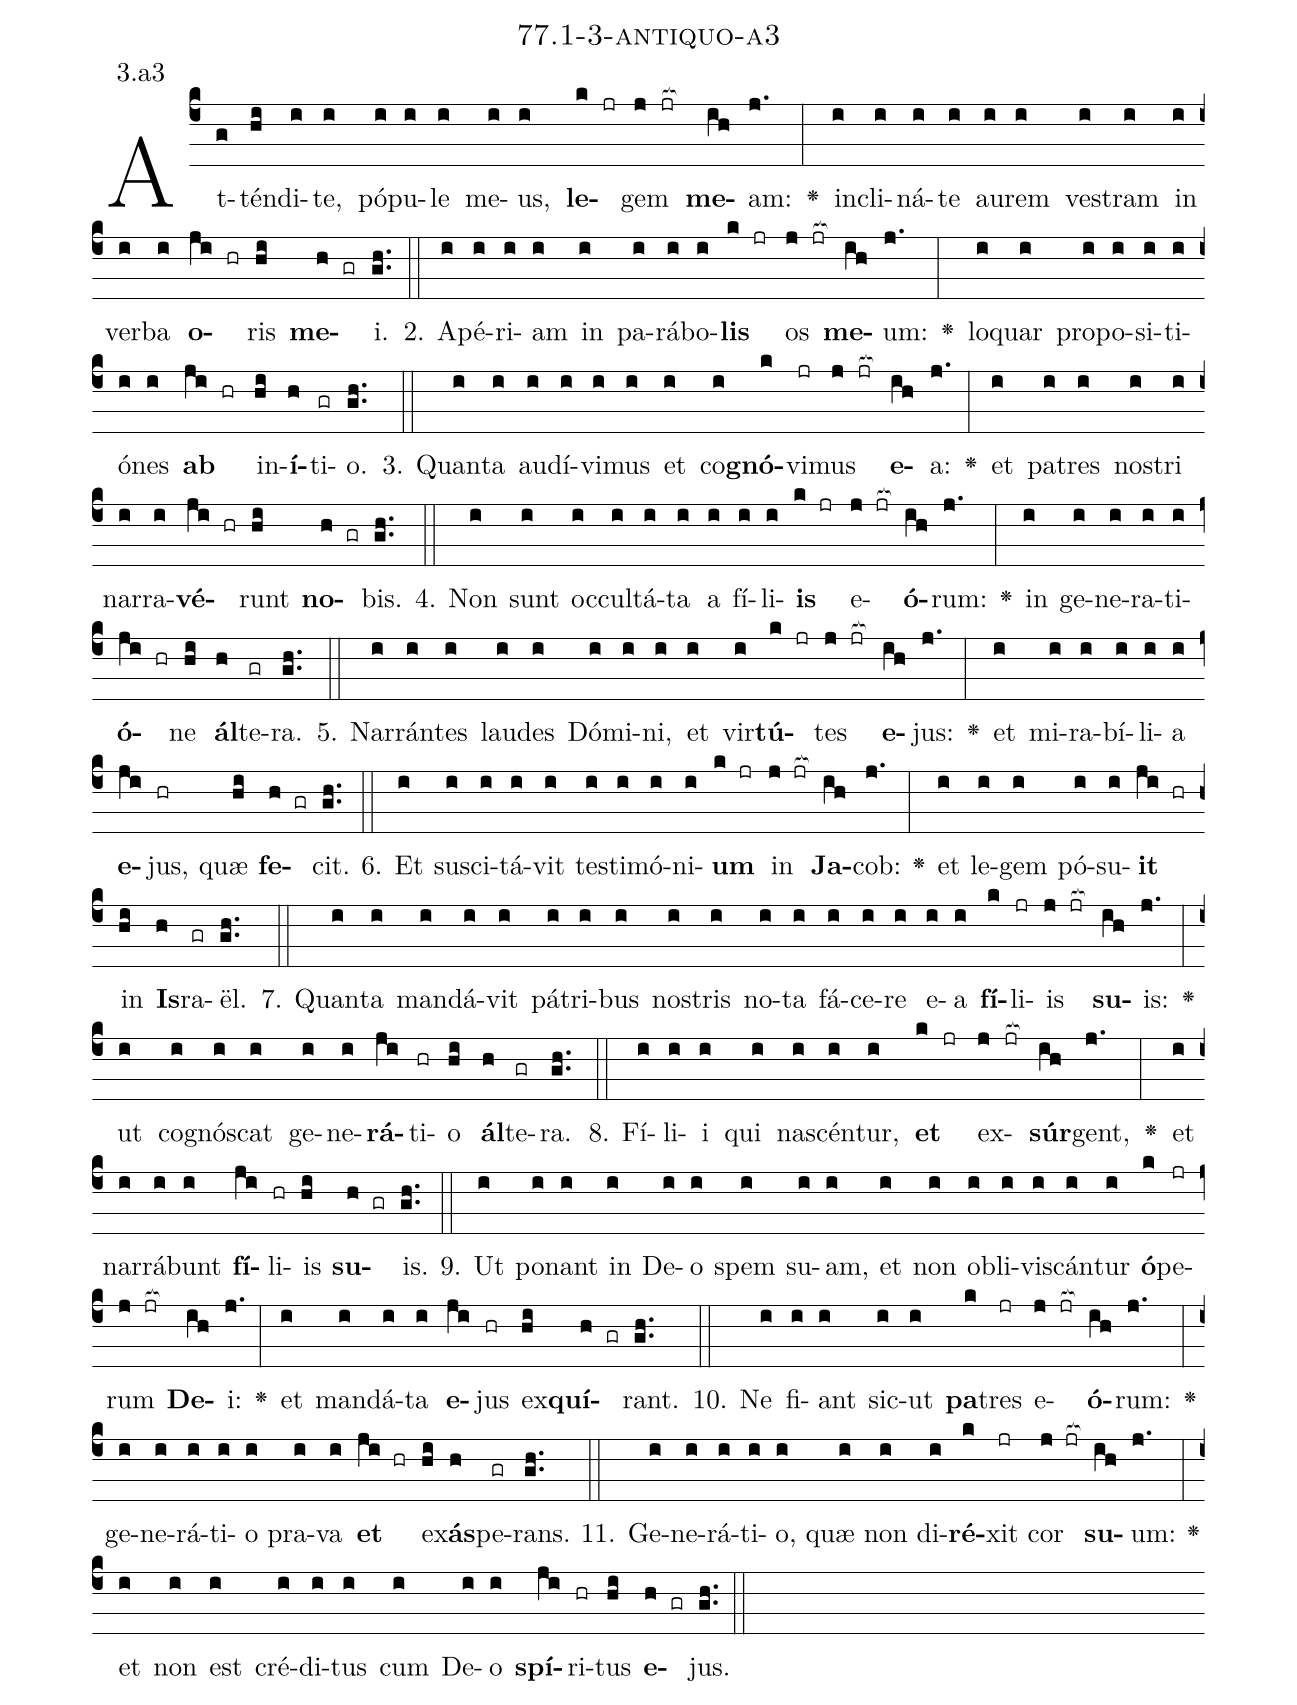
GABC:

name: 77.1-3-antiquo-a3;
annotation: 3.a3;
%%
(c4)At(g)tén(hi)di(i)te,(i) pó(i)pu(i)le(i) me(i)us,(i) <b>le</b>(k jr)gem(j jr[ocb:1{]) <b>me</b>(ih[ocb:0}])am:(j.) <v>\greheightstar</v>(:) in(i)cli(i)ná(i)te(i) au(i)rem(i) ves(i)tram(i) in(i) ver(i)ba(i) <b>o</b>(ji hr)ris(hi) <b>me</b>(h gr)i.(gh..) (::)
2. A(i)pé(i)ri(i)am(i) in(i) pa(i)rá(i)bo(i)<b>lis</b>(k jr) os(j jr[ocb:1{]) <b>me</b>(ih[ocb:0}])um:(j.) <v>\greheightstar</v>(:) lo(i)quar(i) pro(i)po(i)si(i)ti(i)ó(i)nes(i) <b>ab</b>(ji hr) in(hi)<b>í</b>(h)ti(gr)o.(gh..) (::)
3. Quan(i)ta(i) au(i)dí(i)vi(i)mus(i) et(i) co(i)<b>gnó</b>(k)vi(jr)mus(j jr[ocb:1{]) <b>e</b>(ih[ocb:0}])a:(j.) <v>\greheightstar</v>(:) et(i) pa(i)tres(i) nos(i)tri(i) nar(i)ra(i)<b>vé</b>(ji hr)runt(hi) <b>no</b>(h gr)bis.(gh..) (::)
4. Non(i) sunt(i) oc(i)cul(i)tá(i)ta(i) a(i) fí(i)li(i)<b>is</b>(k jr) e(j jr[ocb:1{])<b>ó</b>(ih[ocb:0}])rum:(j.) <v>\greheightstar</v>(:) in(i) ge(i)ne(i)ra(i)ti(i)<b>ó</b>(ji hr)ne(hi) <b>ál</b>(h)te(gr)ra.(gh..) (::)
5. Nar(i)rán(i)tes(i) lau(i)des(i) Dó(i)mi(i)ni,(i) et(i) vir(i)<b>tú</b>(k jr)tes(j jr[ocb:1{]) <b>e</b>(ih[ocb:0}])jus:(j.) <v>\greheightstar</v>(:) et(i) mi(i)ra(i)bí(i)li(i)a(i) <b>e</b>(ji)jus,(hr) quæ(hi) <b>fe</b>(h gr)cit.(gh..) (::)
6. Et(i) su(i)sci(i)tá(i)vit(i) tes(i)ti(i)mó(i)ni(i)<b>um</b>(k jr) in(j jr[ocb:1{]) <b>Ja</b>(ih[ocb:0}])cob:(j.) <v>\greheightstar</v>(:) et(i) le(i)gem(i) pó(i)su(i)<b>it</b>(ji hr) in(hi) <b>Is</b>(h)ra(gr)ël.(gh..) (::)
7. Quan(i)ta(i) man(i)dá(i)vit(i) pá(i)tri(i)bus(i) nos(i)tris(i) no(i)ta(i) fá(i)ce(i)re(i) e(i)a(i) <b>fí</b>(k)li(jr)is(j jr[ocb:1{]) <b>su</b>(ih[ocb:0}])is:(j.) <v>\greheightstar</v>(:) ut(i) co(i)gnós(i)cat(i) ge(i)ne(i)<b>rá</b>(ji)ti(hr)o(hi) <b>ál</b>(h)te(gr)ra.(gh..) (::)
8. Fí(i)li(i)i(i) qui(i) na(i)scén(i)tur,(i) <b>et</b>(k jr) ex(j jr[ocb:1{])<b>súr</b>(ih[ocb:0}])gent,(j.) <v>\greheightstar</v>(:) et(i) nar(i)rá(i)bunt(i) <b>fí</b>(ji)li(hr)is(hi) <b>su</b>(h gr)is.(gh..) (::)
9. Ut(i) po(i)nant(i) in(i) De(i)o(i) spem(i) su(i)am,(i) et(i) non(i) ob(i)li(i)vis(i)cán(i)tur(i) <b>ó</b>(k)pe(jr)rum(j jr[ocb:1{]) <b>De</b>(ih[ocb:0}])i:(j.) <v>\greheightstar</v>(:) et(i) man(i)dá(i)ta(i) <b>e</b>(ji)jus(hr) ex(hi)<b>quí</b>(h gr)rant.(gh..) (::)
10. Ne(i) fi(i)ant(i) sic(i)ut(i) <b>pa</b>(k)tres(jr) e(j jr[ocb:1{])<b>ó</b>(ih[ocb:0}])rum:(j.) <v>\greheightstar</v>(:) ge(i)ne(i)rá(i)ti(i)o(i) pra(i)va(i) <b>et</b>(ji hr) ex(hi)<b>ás</b>(h)pe(gr)rans.(gh..) (::)
11. Ge(i)ne(i)rá(i)ti(i)o,(i) quæ(i) non(i) di(i)<b>ré</b>(k)xit(jr) cor(j jr[ocb:1{]) <b>su</b>(ih[ocb:0}])um:(j.) <v>\greheightstar</v>(:) et(i) non(i) est(i) cré(i)di(i)tus(i) cum(i) De(i)o(i) <b>spí</b>(ji)ri(hr)tus(hi) <b>e</b>(h gr)jus.(gh..) (::)
